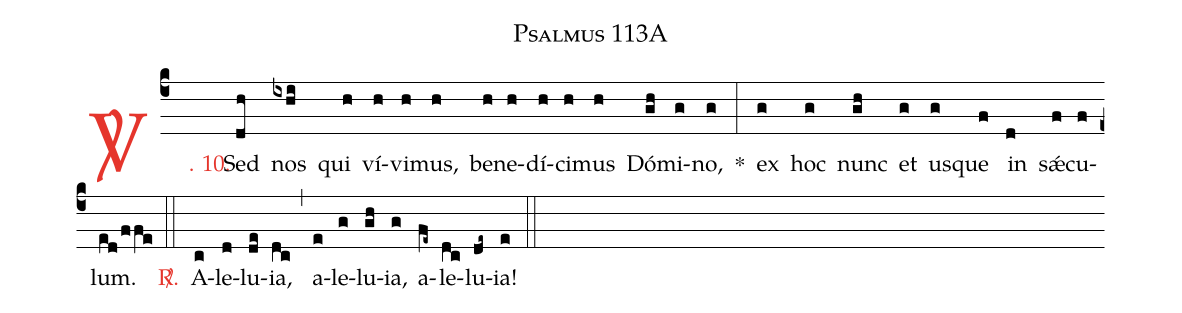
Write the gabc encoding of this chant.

name: Psalmus 113A;
%%
(c4)

<c><sp>V/</sp>. 10.</c>() Sed(dh) nos(ixhi) qui(h) ví(h)vi(h)mus,(h) be(h)ne(h)dí(h)ci(h)mus(h) Dó(gh)mi(g)no,(g) *(:) ex(g) hoc(g) nunc(gh) et(g) us(g)que(f) in(d) sǽ(f)cu(f)lum.(ed/ffe)

(::)

<nlba><c><sp>R/</sp>.</c>() A</nlba>(c)le(d)lu(de)ia,(dc) (,) a(e)le(g)lu(gh)ia,(g) a(fe~)le(dc)lu(de~)ia!(e)

(::)
